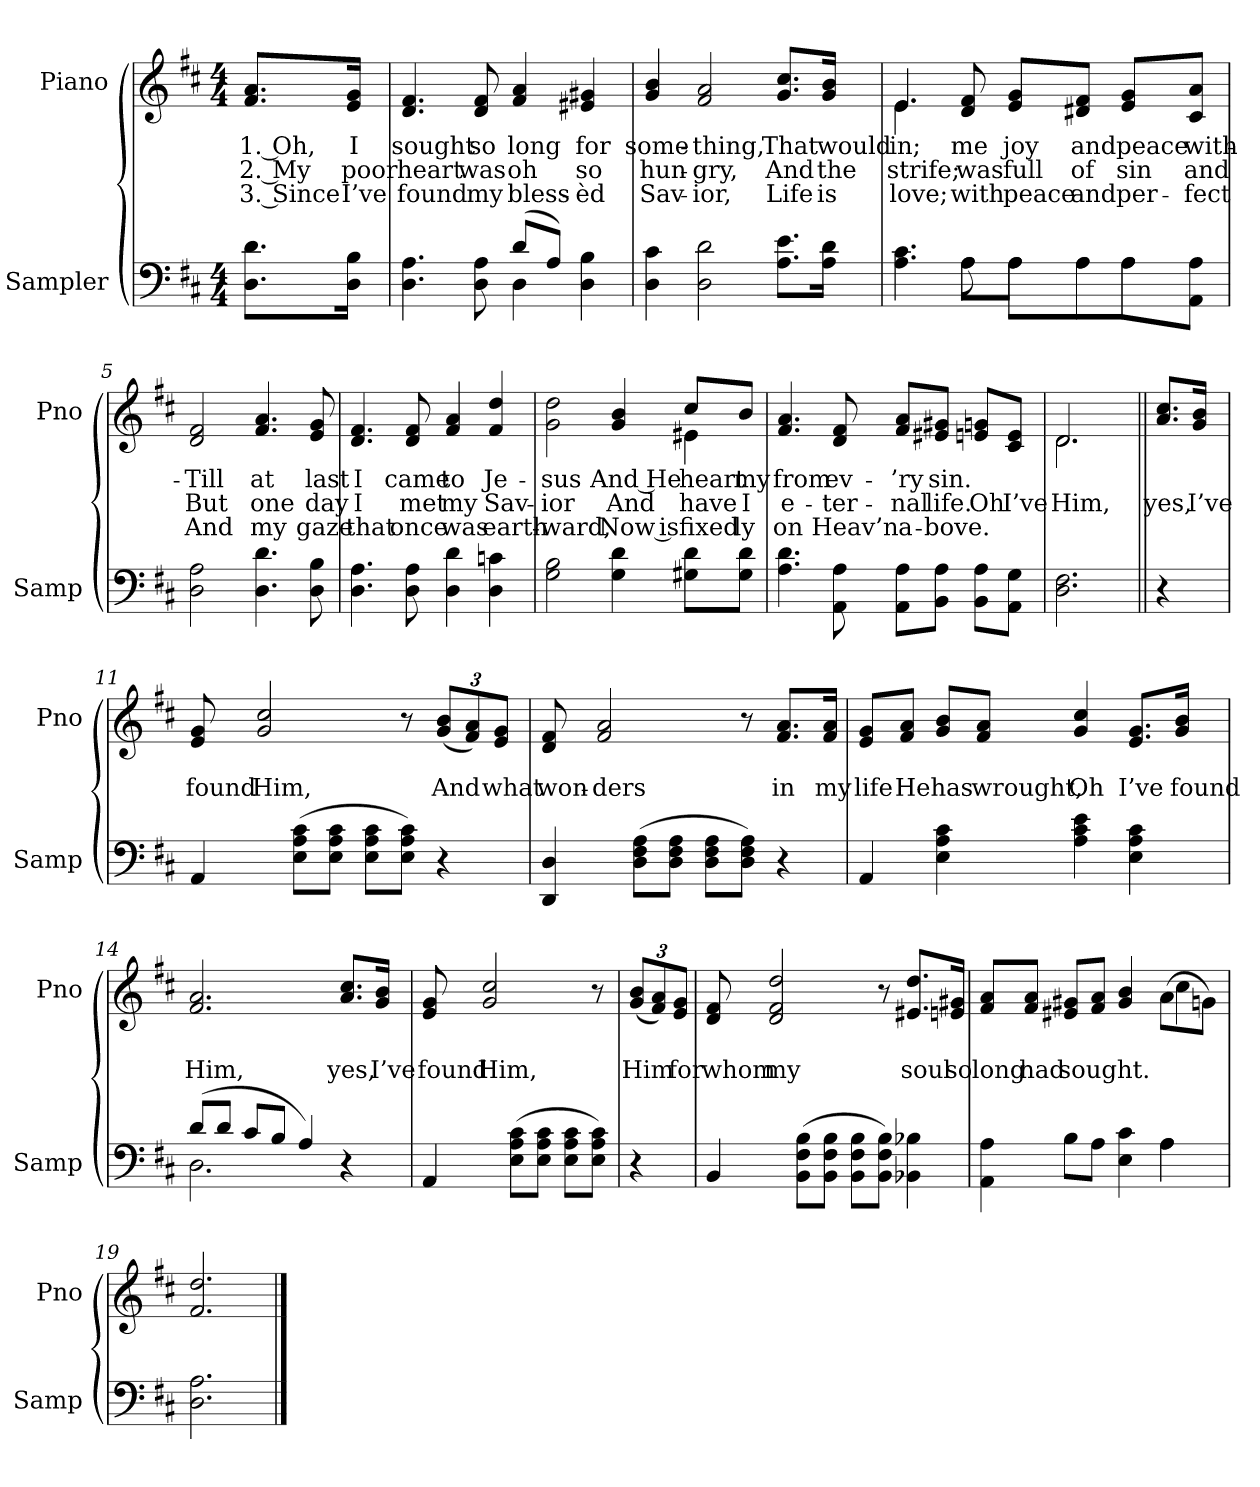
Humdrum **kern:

**kern	**kern	**text	**text	**text
*part2	*part1	*part1	*part1	*part1
*staff2	*staff1	*staff1	*staff1	*staff1
*I"Sampler	*I"Piano	*	*	*
*I'Samp	*I'Pno	*	*	*
*clefF4	*clefG2	*	*	*
*k[f#c#]	*k[f#c#]	*	*	*
*D:	*D:	*	*	*
*M4/4	*M4/4	*	*	*
=1	=1	=1	=1	=1
8.D\ 8.d\L	8.f#/ 8.a/L	1. Oh,	2. My	3. Since
16D\ 16B\Jk	16e/ 16g/Jk	I	poor	I’ve
=2	=2	=2	=2	=2
*^	*	*	*	*
4.D 4.A	2ryy	4.d 4.f#	sought	heart	found
8D 8A	.	8d 8f#	so	was	my
(8d/L	4D	4f# 4a	long	oh	bless-
8A/J)	.	.	.	.	.
4D 4B	4ryy	4e#X 4g#X	for	so	-èd
*v	*v	*	*	*	*
=3	=3	=3	=3	=3
4D 4c#	4g 4b	some-	hun-	Sav-
2D 2d	2f# 2a	-thing,	-gry,	-ior,
8.A\ 8.e\L	8.g/ 8.cc#/L	That	And	Life
16A\ 16d\Jk	16g/ 16b/Jk	would	the	is
=4	=4	=4	=4	=4
*^	*^	*	*	*
4.A 4.c#	4.ryy	4.e/	4.e	-in;	strife;	love;
8A\	8A\L	8d 8f#	2ryy	me	was	with
8A\L	8A\J	8e/ 8g/L	.	joy	full	peace
8A\J	8A\L	8d#X/ 8f#/J	.	and	of	and
8A\L	8A\J	8e/ 8g/L	.	peace	sin	per-
8AA\ 8A\J	8ryy	8c#/ 8a/J	8ryy	with-	and	-fect
*v	*v	*	*	*	*	*
*	*v	*v	*	*	*
=5	=5	=5	=5	=5
2D 2A	2d 2f#	Till	But	And
4.D 4.d	4.f# 4.a	at	one	my
8D 8B	8e 8g	last	day	gaze
=6	=6	=6	=6	=6
4.D 4.A	4.d 4.f#	I	I	that
8D 8A	8d 8f#	came	met	once
4D 4d	4f# 4a	to	my	was
4D 4cn	4f# 4dd	Je-	Sav-	earth-
=7	=7	=7	=7	=7
*	*^	*	*	*
2G 2B	2g 2dd	2.ryy	-sus	-ior	-ward,
4G 4d	4g 4b	.	And He	And	Now is
8G#X\ 8d\L	8cc#/L	4e#X	heart	have	fixed
8G#\ 8d\J	8b/J	.	my	I	-ly
*	*v	*v	*	*	*
=8	=8	=8	=8	=8
4.A 4.d	4.f# 4.a	from	e-	on
8AA 8A	8d 8f#	ev-	-ter-	Heav’n
8AA\ 8A\L	8f#/ 8a/L	-’ry	-nal	a-
8BB\ 8A\J	8e#X/ 8g#X/J	sin.	life.	-bove.
8BB\ 8A\L	8en/ 8gn/L	.	Oh	.
8AA\ 8G\J	8c#/ 8e/J	.	I’ve	.
=9	=9	=9	=9	=9
*	*^	*	*	*
2.D 2.F#	2.d/	2.d	.	Him,	.
=10||	=10||	=10||	=10||	=10||	=10||
!	!LO:TX:t=Refrain	!	!	!	!
*	*v	*v	*	*	*
4r	8.a/ 8.cc#/L	.	yes,	.
.	16g/ 16b/Jk	.	I’ve	.
=11	=11	=11	=11	=11
4AA	8e 8g	.	found	.
.	2g 2cc#	.	Him,	.
(8E\ 8A\ 8c#\L	.	.	.	.
8E\ 8A\ 8c#\J	.	.	.	.
8E\ 8A\ 8c#\L	.	.	.	.
8E\ 8A\ 8c#\J)	8r	.	.	.
4r	(12g/ 12b/L	.	And	.
.	12f#/ 12a/)	.	.	.
.	12e/ 12g/J	.	what	.
=12	=12	=12	=12	=12
4DD 4D	8d 8f#	.	won-	.
.	2f# 2a	.	-ders	.
(8D\ 8F#\ 8A\L	.	.	.	.
8D\ 8F#\ 8A\J	.	.	.	.
8D\ 8F#\ 8A\L	.	.	.	.
8D\ 8F#\ 8A\J)	8r	.	.	.
4r	8.f#/ 8.a/L	.	in	.
.	16f#/ 16a/Jk	.	my	.
=13	=13	=13	=13	=13
4AA	8e/ 8g/L	.	life	.
.	8f#/ 8a/J	.	He	.
4E 4A 4c#	8g/ 8b/L	.	has	.
.	8f#/ 8a/J	.	wrought,	.
4A 4c# 4e	4g 4cc#	.	Oh	.
4E 4A 4c#	8.e/ 8.g/L	.	I’ve	.
.	16g/ 16b/Jk	.	found	.
=14	=14	=14	=14	=14
*^	*	*	*	*
(8d/L	2.D	2.f# 2.a	.	Him,	.
8d/J	.	.	.	.	.
8c#/L	.	.	.	.	.
8B/J	.	.	.	.	.
4A/)	.	.	.	.	.
4r	4ryy	8.a/ 8.cc#/L	.	yes,	.
.	.	16g/ 16b/Jk	.	I’ve	.
*v	*v	*	*	*	*
=15	=15	=15	=15	=15
4AA	8e 8g	.	found	.
.	2g 2cc#	.	Him,	.
(8E\ 8A\ 8c#\L	.	.	.	.
8E\ 8A\ 8c#\J	.	.	.	.
8E\ 8A\ 8c#\L	.	.	.	.
8E\ 8A\ 8c#\J)	8r	.	.	.
=16	=16	=16	=16	=16
4r	(12g/ 12b/L	.	Him	.
.	12f#/ 12a/)	.	.	.
.	12e/ 12g/J	.	for	.
=17	=17	=17	=17	=17
4BB	8d 8f#	.	whom	.
.	2d 2f# 2dd	.	my	.
(8BB\ 8F#\ 8B\L	.	.	.	.
8BB\ 8F#\ 8B\J	.	.	.	.
8BB\ 8F#\ 8B\L	.	.	.	.
8BB\ 8F#\ 8B\J)	8r	.	.	.
4BB-X 4B-X	8.e#X/ 8.dd/L	.	soul	.
.	16en/ 16g#X/Jk	.	so	.
=18	=18	=18	=18	=18
*^	*^	*	*	*
4AA 4A	2.ryy	8f#/ 8a/L	2.ryy	.	long	.
.	.	8f#/ 8a/J	.	.	had	.
8B\L	.	8e#X/ 8g#X/L	.	.	sought.	.
8A\J	.	8f#/ 8a/J	.	.	.	.
4E 4c#	.	4g# 4b	.	.	.	.
4A\	4A	(8a\L	4cc#	.	.	.
.	.	8gn\J)	.	.	.	.
*v	*v	*	*	*	*	*
*	*v	*v	*	*	*
=19	=19	=19	=19	=19
2.D 2.A	2.f# 2.dd	.	.	.
==	==	==	==	==
*-	*-	*-	*-	*-
